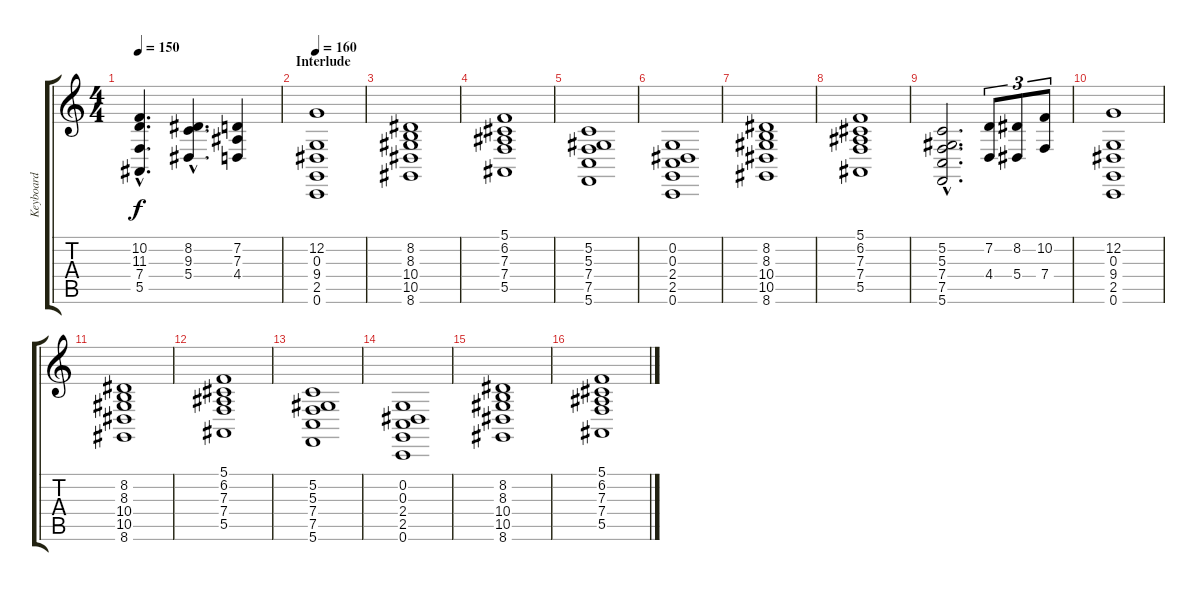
\track ("Keyboard" "Keyboard") {instrument fx5brightness}
\staff {score tabs}
\tuning (C4 G3 Eb3 Bb2 F2 C2) {hide}
\ts (4 4)
\tempo 150
\clef g2
\ks c
(10.2{hac} 11.3{hac} 7.4{hac} 5.5{hac}).4{d dy f} (8.2{hac} 9.3{hac} 5.4{hac}).4{d} (7.2 7.3 4.4).4 |
\section ("" "Interlude")
\tempo 160
(12.2 0.3 9.4 2.5 0.6).1{volume 12 instrument fx7echoes} |
(8.2 8.3 10.4 10.5 8.6).1 |
(5.1 6.2 7.3 7.4 5.5).1 |
(5.2 5.3 7.4 7.5 5.6).1 |
(0.2 0.3 2.4 2.5 0.6).1 |
(8.2 8.3 10.4 10.5 8.6).1 |
(5.1 6.2 7.3 7.4 5.5).1 |
(5.2{hac} 5.3{hac} 7.4{hac} 7.5{hac} 5.6{hac}).2{d} (7.2 4.4).8{tu (3 2)} (8.2 5.4).8{tu (3 2)} (10.2 7.4).8{tu (3 2)} |
(12.2 0.3 9.4 2.5 0.6).1 |
(8.2 8.3 10.4 10.5 8.6).1 |
(5.1 6.2 7.3 7.4 5.5).1 |
(5.2 5.3 7.4 7.5 5.6).1 |
(0.2 0.3 2.4 2.5 0.6).1 |
(8.2 8.3 10.4 10.5 8.6).1 |
(5.1 6.2 7.3 7.4 5.5).1
